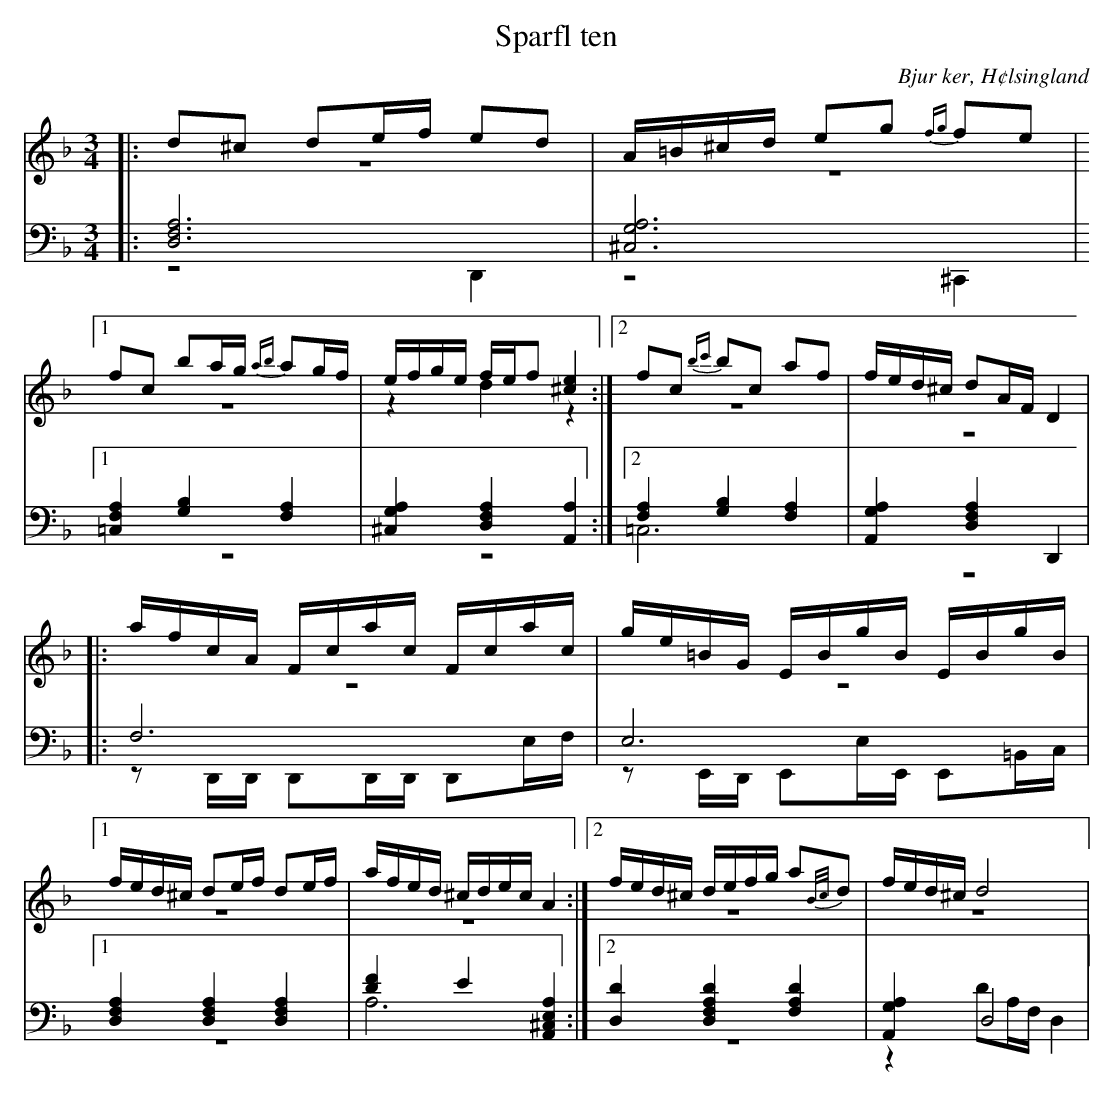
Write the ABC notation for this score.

X:1
T: Sparfl ten
O: Bjur ker, H¢lsingland
M: 3/4
L: 1/8
K: Dm
V:1
V:2 merge
V:3
V:4 merge
V:1
|:d^c de/f/ ed|A/=B/^c/d/ eg {fg}fe|1 fc ba/g/ {ab}ag/f/| e/f/g/e/ f/e/f [^c2e2]:|2 fc {bc'}bc af|f/e/d/^c/ dA/F/ D2|
|:a/f/c/A/  F/c/a/c/ F/c/a/c/|g/e/=B/G/  E/B/g/B/  E/B/g/B/|1 f/e/d/^c/ de/f/ de/f/|a/f/e/d/ ^c/d/e/c/ A2:|2 f/e/d/^c/ d/e/f/g/ a{B/c/}d|f/e/d/^c/ d4|
V:2
|:z6|z6|1 z6|z2 d2 z2:|2 z6|z6|
|:z6|z6|1 z6|z6:|2 z6|z6|
V:3 clef=bass
|:[D,6F,6A,6]|[^C,6G,6A,6]|1 [=C,2F,2A,2] [G,2B,2] [F,2A,2]|[^C,2G,2A,2] [D,2F,2A,2] [A,,2A,2]:|2 [F,2A,2] [G,2B,2] [F,2A,2]|[A,,2G,2A,2] [D,2F,2A,2] D,,2|
|:F,6|E,6|1 [D,2F,2A,2] [D,2F,2A,2] [D,2F,2A,2]|[D2F2] E2 [A,,2^C,2E,2A,2]:|2 [D,2D2] [D,2F,2A,2D2] [F,2A,2D2]|[A,,2G,2A,2] D,4|
V:4 clef=bass
|:z4 D,,2|z4 ^C,,2|1 z6|z6:|2 =C,6|z6|
|:zD,,/D,,/ D,,D,,/D,,/ D,,E,/F,/|zE,,/D,,/ E,,E,/E,,/ E,,=B,,/C,/|1 z6|A,6:|2 z6|z2 DA,/F,/ D,2|
